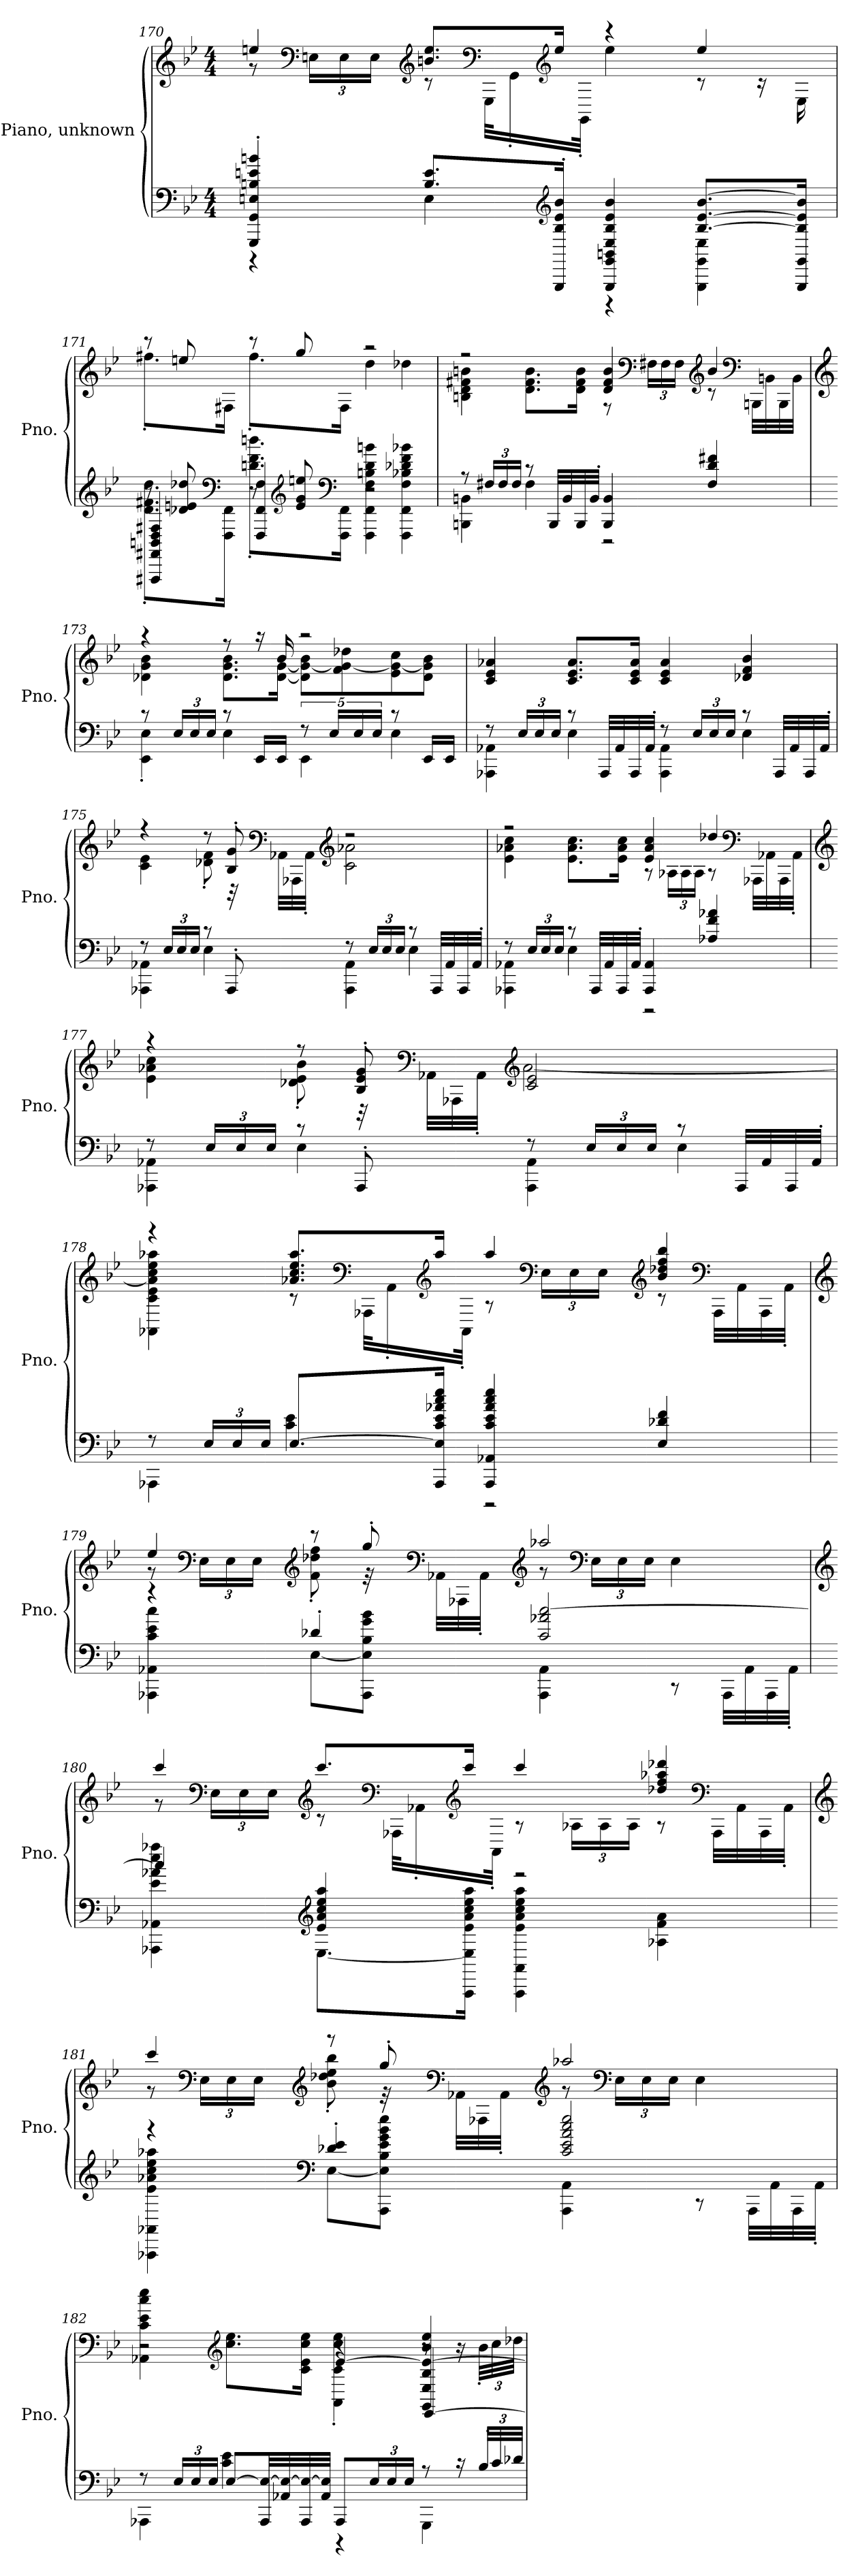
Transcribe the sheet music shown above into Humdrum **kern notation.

**kern	**kern
*part1	*part1
*staff2	*staff1
*I"Piano, unknown	*
*I'Pno.	*
!!LO:LB:g=z
*clefF4	*clefG2
*k[b-e-]	*k[b-e-]
*M4/4	*M4/4
=170	=170
*^	*^
4GGG/' 4GG/' 4En/' 4Bn/' 4en/' 4bn/'	4r	4een/	8r
*	*	*clefF4	*
*	*	*	*Xbrackettup
.	.	.	24En\LL
.	.	.	24E\
.	.	.	24E\JJ
*	*	*clefG2	*
8.B/ 8.e/L	4E\	8.bn/ 8.ee/L	8r
*	*	*clefF4	*
.	.	.	32GGG\KLL
.	.	.	16GG'\
*clefG2	*	*clefG2	*
16GGG/' 16B/' 16e/' 16b/'Jk	.	16ee/Jk	.
.	.	.	32GG'\JJk
4GGG/ 4GG/ 4BBn/ 4E/ 4B/ 4e/ 4b/	4r	4r	4ee\
[8.B/ [8.e/ [8.b/L	4GGG\ 4GG\ 4E\	4ee/	8r
.	.	.	16r
16GGG/ 16GG/ 16B/] 16e/] 16b/]Jk	.	.	16E\
=171	=171	=171	=171
*	*^	*	*
8r	8.d\' 8.f#X\' 8.dd\'L	4FFF#X/ 4FF#X/ 4BBn/ 4D/ 4F#X/	8r	8.ff#X'\L
8d-X/ 8en/ 8dd-X/	.	.	8een/	.
*clefF4	*	*	*	*
.	16FFF#\ 16FF#\Jk	.	.	16F#X\Jk
8r	8.dn\' 8.f#\' 8.ddn\'L	4FFF#/ 4FF#/ 4F#/	8r	8.ff#'\L
*clefG2	*	*	*	*
8e/ 8g/ 8een/	.	.	8gg/	.
*clefF4	*	*	*	*
.	16FFF#\ 16FF#\Jk	.	.	16F#\Jk
2r	4FFF#\ 4FF#\ 4F#\ 4Bn\ 4d\ 4bn\	2r	2r	4dd\
.	4FFF#\ 4FF#\ 4F#\ 4B-X\ 4d-X\ 4f#\ 4b-X\	.	.	4dd-X\
*	*v	*v	*	*
!!LO:LB:g=z	!!
=172	=172	=172	=172
8r	4BBBn\ 4BBn\	2r	4Bn\ 4d\ 4f#X\ 4bn\
*Xbrackettup	*	*	*
24F#X/LL	.	.	.
24F#/	.	.	.
24F#/JJ	.	.	.
8r	4F#\	.	8.d\ 8.f#\ 8.b\L
32BBB/LLL	.	.	.
32BB/	.	.	.
32BBB/	.	.	16d\ 16f#\ 16b\Jk
32BB'/JJJ	.	.	.
4BBB/ 4BB/	2r	4d/ 4f#/ 4b/	8r
*	*	*clefF4	*
.	.	.	24F#X\LL
.	.	.	24F#\
.	.	.	24F#\JJ
*	*	*clefG2	*
4F#/ 4d/ 4f#X/	.	4b/	8r
*	*	*clefF4	*
.	.	.	32BBBn\LLL
.	.	.	32BBn\
.	.	.	32BBB\
.	.	.	32BB\JJJ
!!LO:LB:g=z	!!
=173	=173	=173	=173
*	*	*clefG2	*
8r	4EE-\' 4E-\'	4r	4d-X\ 4g\ 4b-\
24E-/LL	.	.	.
24E-/	.	.	.
24E-/JJ	.	.	.
8r	4E-\	8r	8.d-\ 8.g\ 8.b-\L
16EE-/LL	.	16r	.
16EE-/JJ	.	16b-/	[16d-\ [16g\Jk
*brackettup	*	*	*
10r	4EE-\	2r	8d-\] 8g\_ 8b-\L
20E-/LL	.	.	.
.	.	.	8f\ 8g\_ 8dd-X\
20E-/	.	.	.
20E-/JJ	.	.	.
8r	4E-\	.	8e-\ 8g\_ 8cc\
16EE-/LL	.	.	8d-\ 8g\] 8b-\J
16EE-/JJ	.	.	.
*	*	*v	*v
=174	=174	=174
8r	4AAA-X\ 4AA-X\	4c/ 4e-/ 4a-X/
*Xbrackettup	*	*
24E-/LL	.	.
24E-/	.	.
24E-/JJ	.	.
8r	4E-\	8.c/ 8.e-/ 8.a-/L
32AAA-/LLL	.	.
32AA-/	.	.
32AAA-/	.	16c/ 16e-/ 16a-/Jk
32AA-'/JJJ	.	.
8r	4AAA-\ 4AA-\	4c/ 4e-/ 4a-/
24E-/LL	.	.
24E-/	.	.
24E-/JJ	.	.
8r	4E-\	4d-X/ 4f/ 4b-/
32AAA-/LLL	.	.
32AA-/	.	.
32AAA-/	.	.
32AA-'/JJJ	.	.
!!LO:PB:g=z
=175	=175	=175
*	*	*^
8r	4AAA-X\ 4AA-X\	4r	4c\ 4e-\
24E-/LL	.	.	.
24E-/	.	.	.
24E-/JJ	.	.	.
8r	4E-\	8r	8d-X\' 8f\'
8AAA-'/	.	8B-/' 8g/'	32r
*	*	*clefF4	*
.	.	.	32AA-X\LLL
.	.	.	32AAA-X\
.	.	.	32AA-'\JJJ
*	*	*clefG2	*
8r	4AAA-\ 4AA-\	2r	2c\ 2a-X\
24E-/LL	.	.	.
24E-/	.	.	.
24E-/JJ	.	.	.
8r	4E-\	.	.
32AAA-/LLL	.	.	.
32AA-/	.	.	.
32AAA-/	.	.	.
32AA-'/JJJ	.	.	.
!!LO:LB:g=z	!!
=176	=176	=176	=176
8r	4AAA-X\ 4AA-X\	2r	4e-\ 4a-X\ 4cc\
24E-/LL	.	.	.
24E-/	.	.	.
24E-/JJ	.	.	.
8r	4E-\	.	8.e-\ 8.a-\ 8.cc\L
32AAA-/LLL	.	.	.
32AA-/	.	.	.
32AAA-/	.	.	16e-\ 16a-\ 16cc\Jk
32AA-'/JJJ	.	.	.
4AAA-/ 4AA-/	2r	4e-/ 4a-/ 4cc/	8r
.	.	.	24A-X\LL
.	.	.	24A-\
.	.	.	24A-\JJ
4A-X/ 4f/ 4a-X/	.	4dd-X/	8r
*	*	*clefF4	*
.	.	.	32AAA-X\LLL
.	.	.	32AA-X\
.	.	.	32AAA-\
.	.	.	32AA-'\JJJ
!!LO:LB:g=z	!!
=177	=177	=177	=177
*	*	*clefG2	*
8r	4AAA-X\ 4AA-X\	4r	4e-\ 4a-X\ 4cc\
24E-/LL	.	.	.
24E-/	.	.	.
24E-/JJ	.	.	.
8r	4E-\	8r	8d-X\' 8e-\' 8b-\'
8AAA-'/	.	8B-/' 8e-/' 8g/'	32r
*	*	*clefF4	*
.	.	.	32AA-X\LLL
.	.	.	32AAA-X\
.	.	.	32AA-'\JJJ
*	*	*clefG2	*
8r	4AAA-\ 4AA-\	2c/ 2e-/	[2a-\
24E-/LL	.	.	.
24E-/	.	.	.
24E-/JJ	.	.	.
8r	4E-\	.	.
32AAA-/LLL	.	.	.
32AA-/	.	.	.
32AAA-/	.	.	.
32AA-'/JJJ	.	.	.
!!LO:LB:g=z	!!
=178	=178	=178	=178
8r	4AAA-X\	4r	4AA-X\ 4c\ 4e-\ 4a-\] 4cc\ 4ee-\ 4aa-X\
24E-/LL	.	.	.
24E-/	.	.	.
24E-/JJ	.	.	.
[8.E-/L	4c\ 4e-\	8.a-X/ 8.cc/ 8.ee-/ 8.aa-/L	8r
*	*	*clefF4	*
.	.	.	32AAA-X\KLL
.	.	.	16AA-'\
*	*	*clefG2	*
16AAA-/ 16E-/] 16c/ 16e-/ 16a-X/ 16cc/ 16ee-/Jk	.	16aa-/Jk	.
.	.	.	32AA-'\JJk
4AAA-/ 4AA-X/ 4c/ 4e-/ 4a-/ 4cc/ 4ee-/	2r	4aa-/	8r
*	*	*clefF4	*
.	.	.	24E-\LL
.	.	.	24E-\
.	.	.	24E-\JJ
*	*	*clefG2	*
4E-/ 4d-X/ 4f/	.	4b-/ 4dd-X/ 4ff/ 4bb-/	8r
*	*	*clefF4	*
.	.	.	32AAA-\LLL
.	.	.	32AA-\
.	.	.	32AAA-\
.	.	.	32AA-'\JJJ
!!LO:LB:g=z	!!
=179	=179	=179	=179
*	*	*clefG2	*
4r	4AAA-X\ 4AA-X\ 4c\ 4e-\ 4cc\	4ee-/	8r
*	*	*clefF4	*
.	.	.	24E-\LL
.	.	.	24E-\
.	.	.	24E-\JJ
*	*	*clefG2	*
4d-X'/	[8E-\L	8r	8f\' 8dd-X\' 8ff\'
.	8AAA-\ 8E-\] 8B-\ 8g\ 8b-\J	8gg'/	32r
*	*	*clefF4	*
.	.	.	32AA-X\LLL
.	.	.	32AAA-X\
.	.	.	32AA-'\JJJ
*	*	*clefG2	*
2c/ 2a-X/ [2cc/	4AAA-\ 4AA-\	2aa-X/	8r
*	*	*clefF4	*
.	.	.	24E-\LL
.	.	.	24E-\
.	.	.	24E-\JJ
.	8r	.	4E-\
.	32AAA-\LLL	.	.
.	32AA-\	.	.
.	32AAA-\	.	.
.	32AA-'\JJJ	.	.
!!LO:LB:g=z	!!
=180	=180	=180	=180
*	*	*clefG2	*
4cc/]	4AAA-X\ 4AA-X\ 4e-\ 4a-X\ 4ee-\ 4aa-X\	4ccc/	8r
*	*	*clefF4	*
.	.	.	24E-\LL
.	.	.	24E-\
.	.	.	24E-\JJ
*clefG2	*	*clefG2	*
4e-/ 4a-/ 4cc/ 4ee-/ 4aa-/	[8.E-\L	8.ccc/L	8r
*	*	*clefF4	*
.	.	.	32AAA-X\KLL
.	.	.	16AA-X'\
*	*	*clefG2	*
.	16AAA-\ 16E-\] 16e-\ 16a-\ 16cc\ 16ee-\ 16aa-\Jk	16ccc/Jk	.
.	.	.	32AA-'\JJk
2r	4AAA-\ 4AA-\ 4e-\ 4a-\ 4cc\ 4ee-\ 4aa-\	4ccc/	8r
.	.	.	24A-X\LL
.	.	.	24A-\
.	.	.	24A-\JJ
.	4A-X\ 4f\ 4a-\	4dd-X/ 4ff/ 4aa-X/ 4ddd-X/	8r
*	*	*clefF4	*
.	.	.	32AAA-\LLL
.	.	.	32AA-\
.	.	.	32AAA-\
.	.	.	32AA-'\JJJ
!!LO:PB:g=z	!!
=181	=181	=181	=181
*	*	*clefG2	*
4r	4AAA-X\ 4AA-X\ 4e-\ 4a-X\ 4cc\ 4ee-\ 4aa-X\	4ccc/	8r
*	*	*clefF4	*
.	.	.	24E-\LL
.	.	.	24E-\
.	.	.	24E-\JJ
*clefF4	*	*clefG2	*
4d-X/' 4e-/'	[8E-\L	8r	8b-\' 8dd-X\' 8ee-\' 8bb-\'
.	8AAA-\ 8E-\] 8B-\ 8e-\ 8g\ 8b-\ 8ee-\J	8gg'/	32r
*	*	*clefF4	*
.	.	.	32AA-X\LLL
.	.	.	32AAA-X\
.	.	.	32AA-'\JJJ
*	*	*clefG2	*
2c/ 2e-/ 2a-/ 2cc/ 2ee-/	4AAA-\ 4AA-\	2aa-X/	8r
*	*	*clefF4	*
.	.	.	24E-\LL
.	.	.	24E-\
.	.	.	24E-\JJ
.	8r	.	4E-\
.	32AAA-\LLL	.	.
.	32AA-\	.	.
.	32AAA-\	.	.
.	32AA-'\JJJ	.	.
!!LO:LB:g=z
=182	=182	=182	=182
*	*	*	*^
8r	4AAA-X\	2r	4AA-X\ 4c\ 4e-\ 4cc\ 4ee-\	2r
24E-/LL	.	.	.	.
24E-/	.	.	.	.
24E-/JJ	.	.	.	.
*	*	*clefG2	*	*
[8E-/L	4c\ 4e-\	.	8.cc\ 8.ee-\L	.
32AAA-/ 32E-/_LL	.	.	.	.
32AA-X/ 32E-/_	.	.	.	.
32AAA-/ 32E-/_	.	.	16c\ 16e-\ 16cc\ 16ee-\Jk	.
32AA-/ 32E-/]JJJ	.	.	.	.
8AAA-/L	4r	[4e-/	4AA-\' 4c\' 4cc\' 4ee-\'	4r
24E-/L	.	.	.	.
24E-/	.	.	.	.
24E-/JJ	.	.	.	.
8r	4GGG\	4GG/ 4E-/ 4B-/ 4e-/_ 4b-/ 4ee-/	8r	[4EE-/
16r	.	.	16r	.
48B-'/LLL	.	.	48b-'\LLL	.
48c/	.	.	48cc\	.
48d-X/JJJ	.	.	48dd-X\JJJ	.
*v	*v	*	*	*
*	*v	*v	*v
=	=
*-	*-
